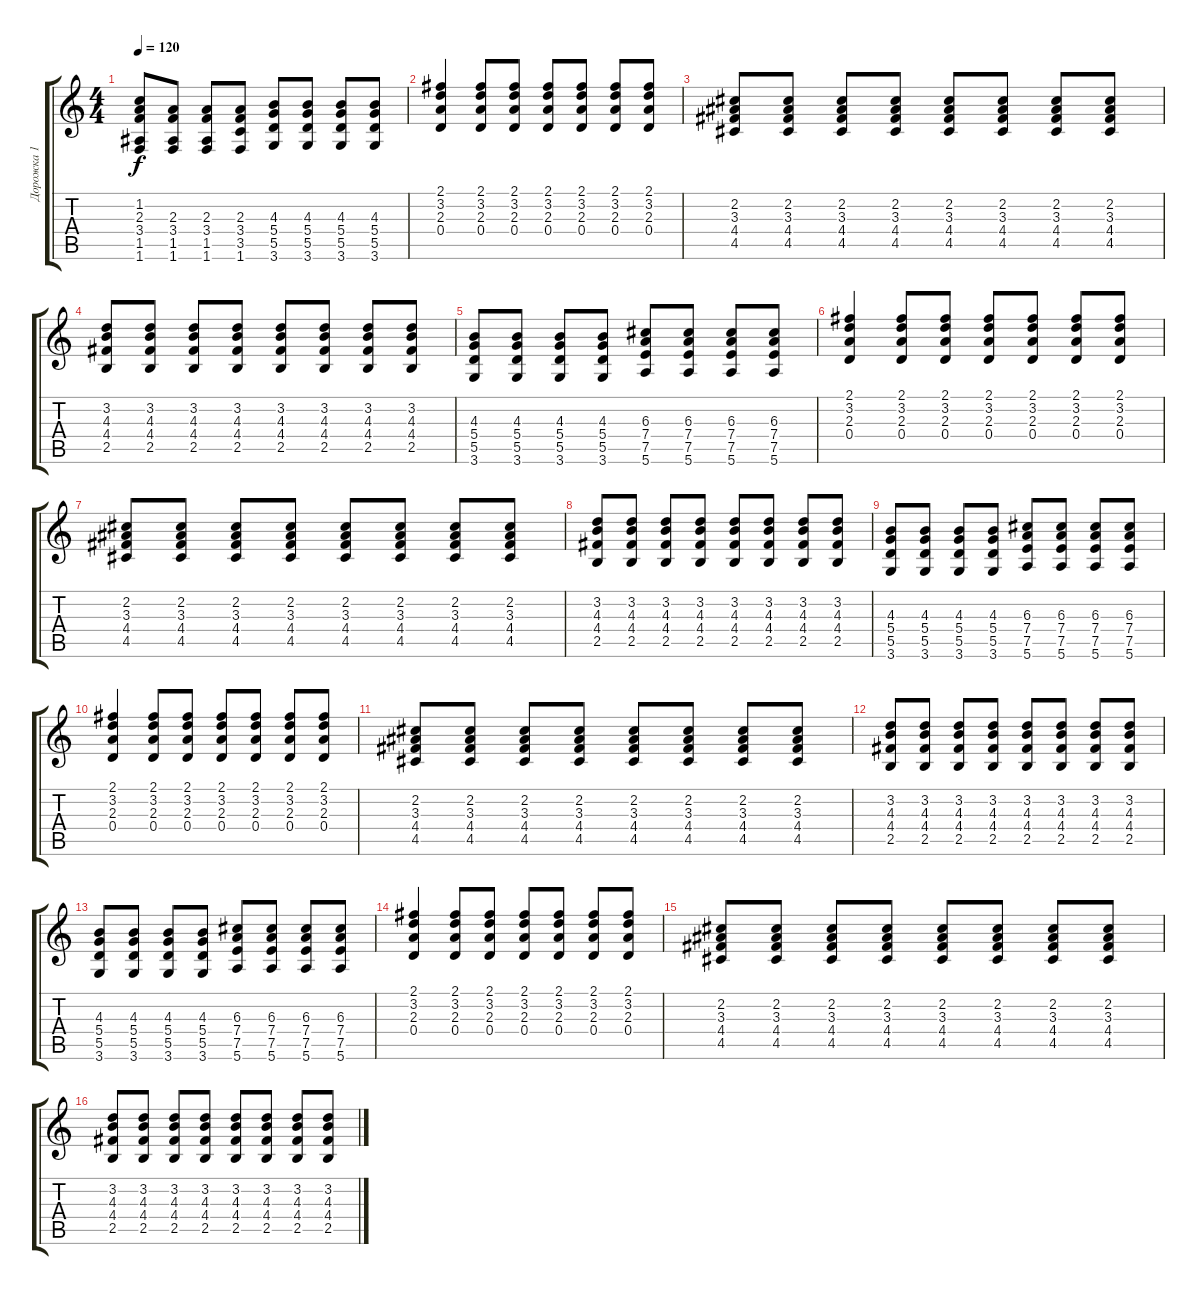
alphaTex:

\track ("Дорожка 1" "Дорожка 1") {instrument overdrivenguitar}
\staff {score tabs}
\tuning (E4 B3 G3 D3 A2 E2) {hide}
\ts (4 4)
\tempo 120
\clef g2
\ks c
(1.2 2.3 3.4 1.5 1.6).8{dy f} (2.3 3.4 1.5 1.6).8 (2.3 3.4 1.5 1.6).8 (2.3 3.4 3.5 1.6).8 (4.3 5.4 5.5 3.6).8 (4.3 5.4 5.5 3.6).8 (4.3 5.4 5.5 3.6).8 (4.3 5.4 5.5 3.6).8 |
(2.1 3.2 2.3 0.4).4 (2.1 3.2 2.3 0.4).8 (2.1 3.2 2.3 0.4).8 (2.1 3.2 2.3 0.4).8 (2.1 3.2 2.3 0.4).8 (2.1 3.2 2.3 0.4).8 (2.1 3.2 2.3 0.4).8 |
(2.2 3.3 4.4 4.5).8 (2.2 3.3 4.4 4.5).8 (2.2 3.3 4.4 4.5).8 (2.2 3.3 4.4 4.5).8 (2.2 3.3 4.4 4.5).8 (2.2 3.3 4.4 4.5).8 (2.2 3.3 4.4 4.5).8 (2.2 3.3 4.4 4.5).8 |
(3.2 4.3 4.4 2.5).8 (3.2 4.3 4.4 2.5).8 (3.2 4.3 4.4 2.5).8 (3.2 4.3 4.4 2.5).8 (3.2 4.3 4.4 2.5).8 (3.2 4.3 4.4 2.5).8 (3.2 4.3 4.4 2.5).8 (3.2 4.3 4.4 2.5).8 |
(4.3 5.4 5.5 3.6).8 (4.3 5.4 5.5 3.6).8 (4.3 5.4 5.5 3.6).8 (4.3 5.4 5.5 3.6).8 (6.3 7.4 7.5 5.6).8 (6.3 7.4 7.5 5.6).8 (6.3 7.4 7.5 5.6).8 (6.3 7.4 7.5 5.6).8 |
(2.1 3.2 2.3 0.4).4 (2.1 3.2 2.3 0.4).8 (2.1 3.2 2.3 0.4).8 (2.1 3.2 2.3 0.4).8 (2.1 3.2 2.3 0.4).8 (2.1 3.2 2.3 0.4).8 (2.1 3.2 2.3 0.4).8 |
(2.2 3.3 4.4 4.5).8 (2.2 3.3 4.4 4.5).8 (2.2 3.3 4.4 4.5).8 (2.2 3.3 4.4 4.5).8 (2.2 3.3 4.4 4.5).8 (2.2 3.3 4.4 4.5).8 (2.2 3.3 4.4 4.5).8 (2.2 3.3 4.4 4.5).8 |
(3.2 4.3 4.4 2.5).8 (3.2 4.3 4.4 2.5).8 (3.2 4.3 4.4 2.5).8 (3.2 4.3 4.4 2.5).8 (3.2 4.3 4.4 2.5).8 (3.2 4.3 4.4 2.5).8 (3.2 4.3 4.4 2.5).8 (3.2 4.3 4.4 2.5).8 |
(4.3 5.4 5.5 3.6).8 (4.3 5.4 5.5 3.6).8 (4.3 5.4 5.5 3.6).8 (4.3 5.4 5.5 3.6).8 (6.3 7.4 7.5 5.6).8 (6.3 7.4 7.5 5.6).8 (6.3 7.4 7.5 5.6).8 (6.3 7.4 7.5 5.6).8 |
(2.1 3.2 2.3 0.4).4 (2.1 3.2 2.3 0.4).8 (2.1 3.2 2.3 0.4).8 (2.1 3.2 2.3 0.4).8 (2.1 3.2 2.3 0.4).8 (2.1 3.2 2.3 0.4).8 (2.1 3.2 2.3 0.4).8 |
(2.2 3.3 4.4 4.5).8 (2.2 3.3 4.4 4.5).8 (2.2 3.3 4.4 4.5).8 (2.2 3.3 4.4 4.5).8 (2.2 3.3 4.4 4.5).8 (2.2 3.3 4.4 4.5).8 (2.2 3.3 4.4 4.5).8 (2.2 3.3 4.4 4.5).8 |
(3.2 4.3 4.4 2.5).8 (3.2 4.3 4.4 2.5).8 (3.2 4.3 4.4 2.5).8 (3.2 4.3 4.4 2.5).8 (3.2 4.3 4.4 2.5).8 (3.2 4.3 4.4 2.5).8 (3.2 4.3 4.4 2.5).8 (3.2 4.3 4.4 2.5).8 |
(4.3 5.4 5.5 3.6).8 (4.3 5.4 5.5 3.6).8 (4.3 5.4 5.5 3.6).8 (4.3 5.4 5.5 3.6).8 (6.3 7.4 7.5 5.6).8 (6.3 7.4 7.5 5.6).8 (6.3 7.4 7.5 5.6).8 (6.3 7.4 7.5 5.6).8 |
(2.1 3.2 2.3 0.4).4 (2.1 3.2 2.3 0.4).8 (2.1 3.2 2.3 0.4).8 (2.1 3.2 2.3 0.4).8 (2.1 3.2 2.3 0.4).8 (2.1 3.2 2.3 0.4).8 (2.1 3.2 2.3 0.4).8 |
(2.2 3.3 4.4 4.5).8 (2.2 3.3 4.4 4.5).8 (2.2 3.3 4.4 4.5).8 (2.2 3.3 4.4 4.5).8 (2.2 3.3 4.4 4.5).8 (2.2 3.3 4.4 4.5).8 (2.2 3.3 4.4 4.5).8 (2.2 3.3 4.4 4.5).8 |
(3.2 4.3 4.4 2.5).8 (3.2 4.3 4.4 2.5).8 (3.2 4.3 4.4 2.5).8 (3.2 4.3 4.4 2.5).8 (3.2 4.3 4.4 2.5).8 (3.2 4.3 4.4 2.5).8 (3.2 4.3 4.4 2.5).8 (3.2 4.3 4.4 2.5).8
